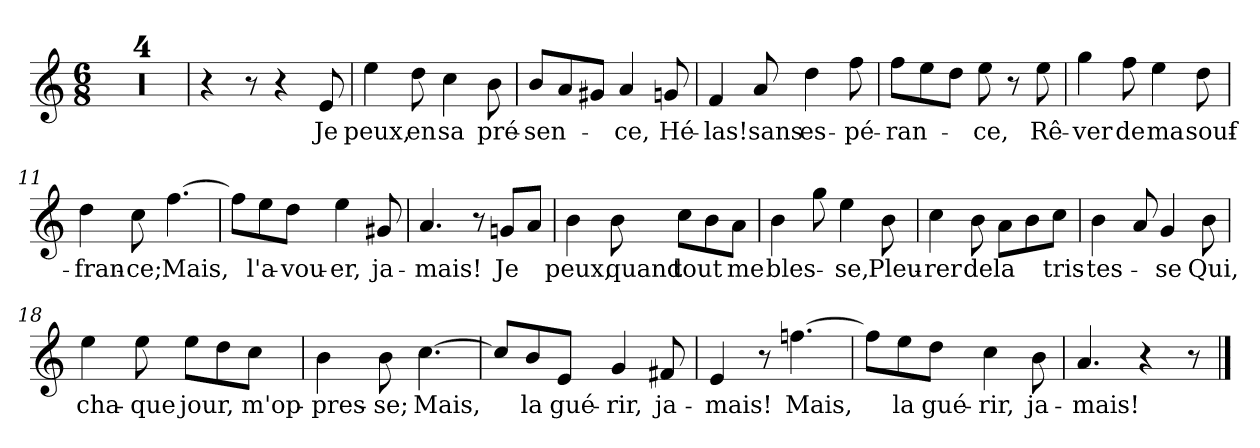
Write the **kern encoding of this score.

**kern	**text
*part1	*part1
*staff1	*staff1
*clefG2	*
*k[]	*
*M6/8	*
=1	=1
2.r	.
=2	=2
2.r	.
=3	=3
2.r	.
=4	=4
2.r	.
=5	=5
4r	.
8r	.
4r	.
!	!LO:LY:b
8e/	Je
=6	=6
!	!LO:LY:b
4ee\	peux,
!	!LO:LY:b
8dd\	en
!	!LO:LY:b
4cc\	sa
!	!LO:LY:b
8b\	pré-
=7	=7
!	!LO:LY:b
8b/L	-sen-
8a/	.
8g#X/J	.
!	!LO:LY:b
4a/	-ce,
!	!LO:LY:b
8gn/	Hé-
=8	=8
!	!LO:LY:b
4f/	-las!
!	!LO:LY:b
8a/	sans
!	!LO:LY:b
4dd\	es-
!	!LO:LY:b
8ff\	-pé-
=9	=9
!	!LO:LY:b
8ff\L	-ran-
8ee\	.
8dd\J	.
!	!LO:LY:b
8ee\	-ce,
8r	.
!	!LO:LY:b
8ee\	Rê-
=10	=10
!	!LO:LY:b
4gg\	-ver
!	!LO:LY:b
8ff\	de
!	!LO:LY:b
4ee\	ma
!	!LO:LY:b
8dd\	souf-
!!LO:LB:g=z
=11	=11
!	!LO:LY:b
4dd\	-fran-
!	!LO:LY:b
8cc\	-ce;
!	!LO:LY:b
[4.ff\	Mais,
=12	=12
8ff\L]	.
!	!LO:LY:b
8ee\	l'a-
!	!LO:LY:b
8dd\J	-vou-
!	!LO:LY:b
4ee\	-er,
!	!LO:LY:b
8g#X/	ja-
=13	=13
!	!LO:LY:b
4.a/	-mais!
8r	.
!	!LO:LY:b
8gn/L	Je
8a/J	.
=14	=14
!	!LO:LY:b
4b\	peux,
!	!LO:LY:b
8b\	quand
!	!LO:LY:b
8cc\L	tout
8b\	.
!	!LO:LY:b
8a\J	me
=15	=15
!	!LO:LY:b
4b\	bles-
8gg\	.
!	!LO:LY:b
4ee\	-se,
!	!LO:LY:b
8b\	Pleu-
=16	=16
!	!LO:LY:b
4cc\	-rer
!	!LO:LY:b
8b\	de
!	!LO:LY:b
8a\L	la
8b\	.
!	!LO:LY:b
8cc\J	tris-
=17	=17
!	!LO:LY:b
4b\	-tes-
8a/	.
!	!LO:LY:b
4g/	-se
!	!LO:LY:b
8b\	Qui,
!!LO:LB:g=z
=18	=18
!	!LO:LY:b
4ee\	cha-
!	!LO:LY:b
8ee\	-que
!	!LO:LY:b
8ee\L	jour,
8dd\	.
!	!LO:LY:b
8cc\J	m'op-
=19	=19
!	!LO:LY:b
4b\	-pres-
!	!LO:LY:b
8b\	-se;
!	!LO:LY:b
[4.cc\	Mais,
=20	=20
8cc/L]	.
!	!LO:LY:b
8b/	la
!	!LO:LY:b
8e/J	gué-
!	!LO:LY:b
4g/	-rir,
!	!LO:LY:b
8f#X/	ja-
=21	=21
!	!LO:LY:b
4e/	mais!
8r	.
!	!LO:LY:b
[4.ffn\	Mais,
=22	=22
8ffn\L]	.
!	!LO:LY:b
8ee\	la
!	!LO:LY:b
8dd\J	gué-
!	!LO:LY:b
4cc\	-rir,
!	!LO:LY:b
8b\	ja-
=23	=23
!	!LO:LY:b
4.a/	-mais!
4r	.
8r	.
==	==
*-	*-
